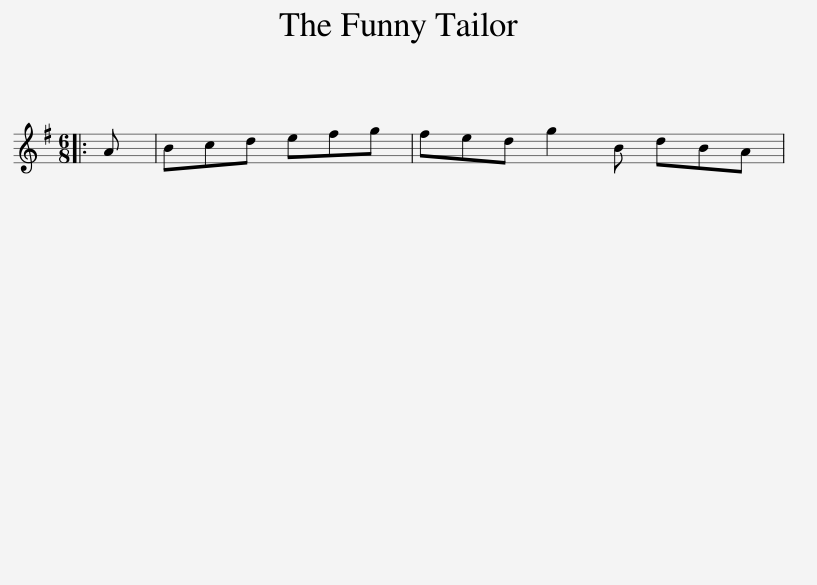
X:1
L:1/8
M:6/8
I:linebreak $
K:G
V:1 treble
V:1
|: A | Bcd efg | fed g2 B dBA | %3
